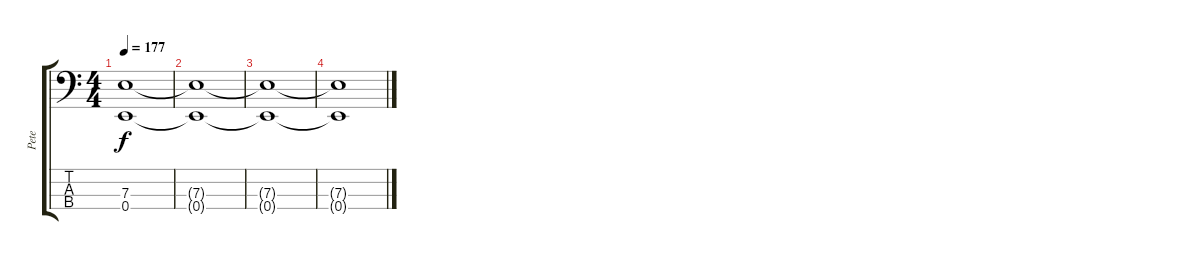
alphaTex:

\track ("Pete" "Pete") {instrument electricbasspick}
\staff {score tabs}
\tuning (G2 D2 A1 E1) {hide}
\ts (4 4)
\tempo 177
\clef f4
\ks c
(7.3 0.4).1{dy f} |
(7.3{t} 0.4{t}).1 |
(7.3{t} 0.4{t}).1{volume 0} |
(7.3{t} 0.4{t}).1
